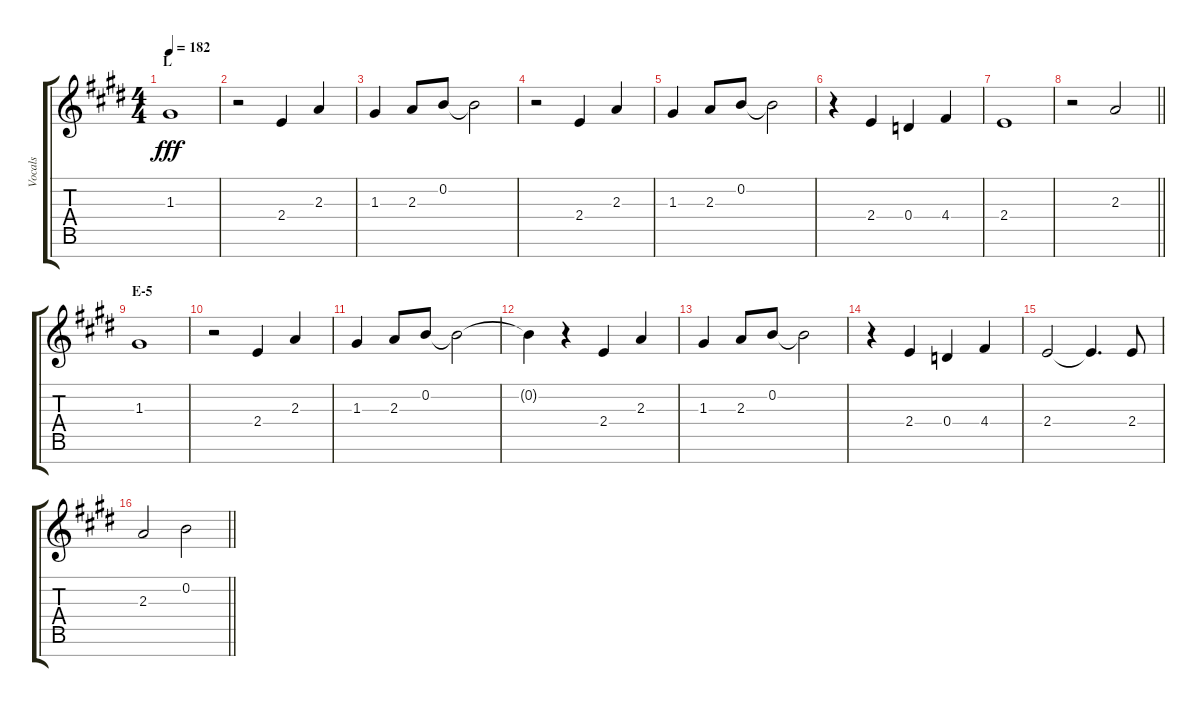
\track ("Vocals" "Vocals") {instrument voiceoohs}
\staff {score tabs}
\tuning (E5 B4 G4 D4 A3 E3 B2) {hide}
\ts (4 4)
\section ("" "L")
\tempo 182
\clef g2
\ks e
1.3.1{dy fff} |
r.2 2.4.4 2.3.4 |
1.3.4 2.3.8 0.2.8 0.2{t}.2 |
r.2 2.4.4 2.3.4 |
1.3.4 2.3.8 0.2.8 0.2{t}.2 |
r.4 2.4.4 0.4.4 4.4.4 |
2.4.1 |
\barLineRight lightlight
r.2 2.3.2 |
\section ("" "E-5")
1.3.1 |
r.2 2.4.4 2.3.4 |
1.3.4 2.3.8 0.2.8 0.2{t}.2 |
0.2{t}.4 r.4 2.4.4 2.3.4 |
1.3.4 2.3.8 0.2.8 0.2{t}.2 |
r.4 2.4.4 0.4.4 4.4.4 |
2.4.2 2.4{t}.4{d} 2.4.8 |
\barLineRight lightlight
2.3.2 0.2.2
